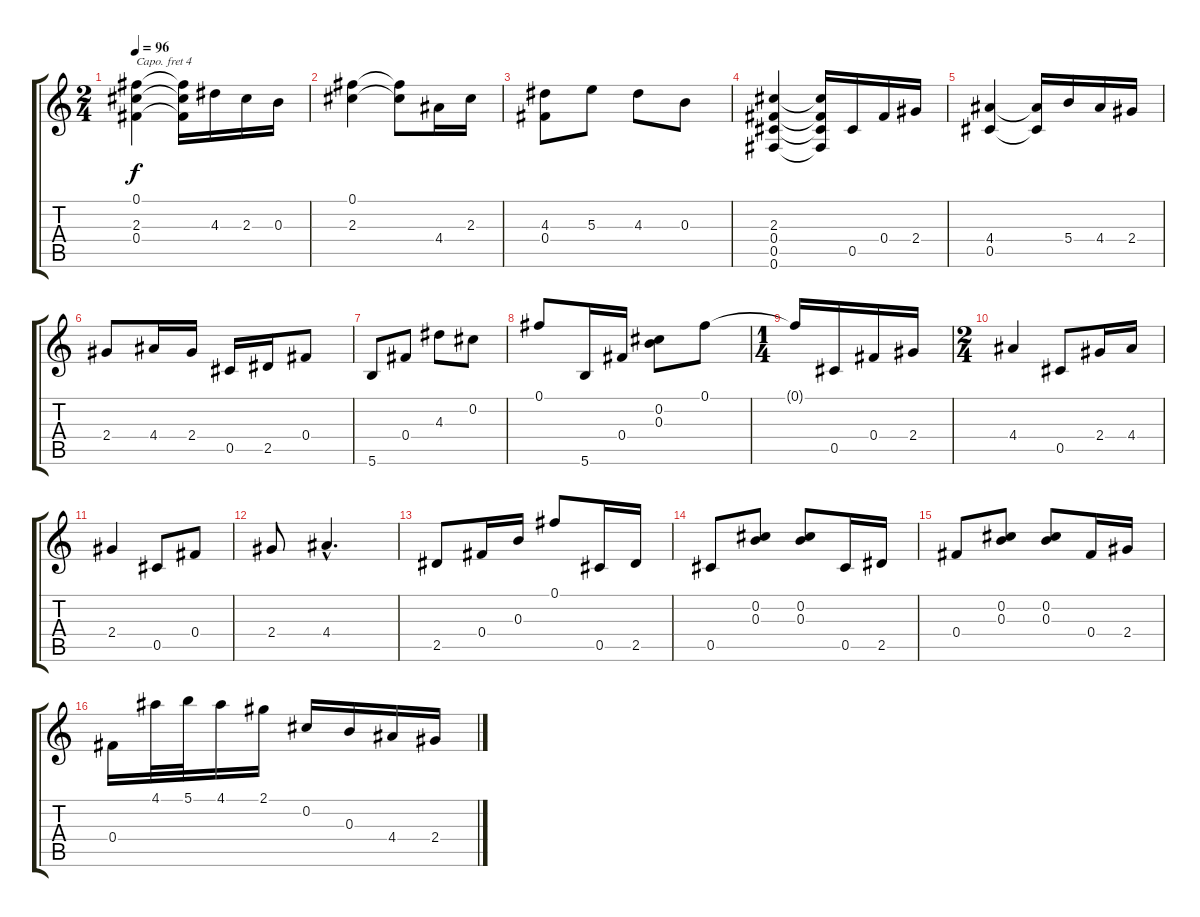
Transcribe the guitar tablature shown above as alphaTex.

\track "" {instrument acousticguitarsteel}
\staff {score tabs}
\capo 4
\tuning (D4 A3 G3 D3 A2 D2) {hide}
\ts (2 4)
\tempo 96
\clef g2
\ks c
(0.1 2.3 0.4).4{dy f} (0.1{t} 2.3{t} 0.4{t}).16 4.3.16 2.3.16 0.3.16 |
(0.1 2.3).4 (0.1{t} 2.3{t}).8 4.4.16 2.3.16 |
(4.3 0.4).8 5.3.8 4.3.8 0.3.8 |
(2.3 0.4 0.5 0.6).4 (2.3{t} 0.4{t} 0.5{t} 0.6{t}).16 0.5.16 0.4.16 2.4.16 |
(4.4 0.5).4 (4.4{t} 0.5{t}).16 5.4.16 4.4.16 2.4.16 |
2.4.8 4.4.16 2.4.16 0.5.16 2.5.16 0.4.8 |
5.6.8 0.4.8 4.3.8 0.2.8 |
0.1.8 5.6.16 0.4.16 (0.2 0.3).8 0.1.8 |
\ts (1 4)
0.1{t}.16 0.5.16 0.4.16 2.4.16 |
\ts (2 4)
4.4.4 0.5.8 2.4.16 4.4.16 |
2.4.4 0.5.8 0.4.8 |
2.4.8 4.4{hac}.4{d} |
2.5.8 0.4.16 0.3.16 0.1.8 0.5.16 2.5.16 |
0.5.8 (0.2 0.3).8 (0.2 0.3).8 0.5.16 2.5.16 |
0.4.8 (0.2 0.3).8 (0.2 0.3).8 0.4.16 2.4.16 |
0.4.16 4.1.32 5.1.32 4.1.16 2.1.16 0.2.16 0.3.16 4.4.16 2.4.16
